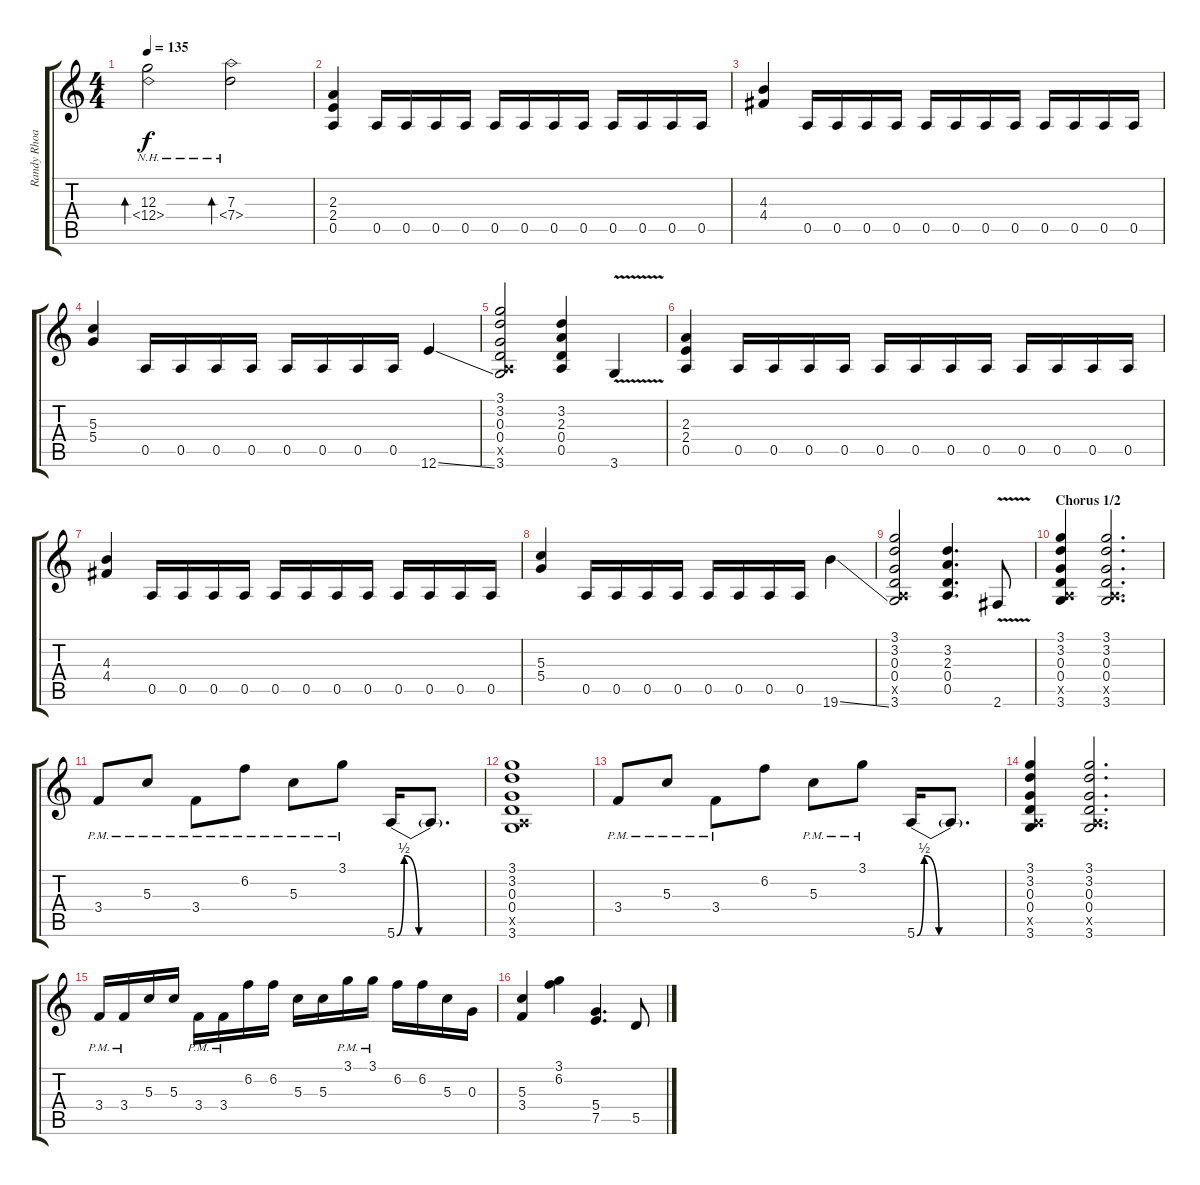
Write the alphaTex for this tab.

\track ("Randy Rhoads (Guitar 1)" "Randy Rhoa") {instrument distortionguitar}
\staff {score tabs}
\tuning (E4 B3 G3 D3 A2 E2) {hide}
\ts (4 4)
\tempo 135
\clef g2
\ks c
(12.3 12.4{nh}).2{bd 120 dy f} (7.3 7.4{nh}).2{bd 120} |
(2.3 2.4 0.5).4 0.5.16 0.5.16 0.5.16 0.5.16 0.5.16 0.5.16 0.5.16 0.5.16 0.5.16 0.5.16 0.5.16 0.5.16 |
(4.3 4.4).4 0.5.16 0.5.16 0.5.16 0.5.16 0.5.16 0.5.16 0.5.16 0.5.16 0.5.16 0.5.16 0.5.16 0.5.16 |
(5.3 5.4).4 0.5.16 0.5.16 0.5.16 0.5.16 0.5.16 0.5.16 0.5.16 0.5.16 12.6{ss}.4 |
(3.1 3.2 0.3 0.4 0.5{x} 3.6).2 (3.2 2.3 0.4 0.5).4 3.6{v}.4 |
(2.3 2.4 0.5).4 0.5.16 0.5.16 0.5.16 0.5.16 0.5.16 0.5.16 0.5.16 0.5.16 0.5.16 0.5.16 0.5.16 0.5.16 |
(4.3 4.4).4 0.5.16 0.5.16 0.5.16 0.5.16 0.5.16 0.5.16 0.5.16 0.5.16 0.5.16 0.5.16 0.5.16 0.5.16 |
(5.3 5.4).4 0.5.16 0.5.16 0.5.16 0.5.16 0.5.16 0.5.16 0.5.16 0.5.16 19.6{ss}.4 |
(3.1 3.2 0.3 0.4 0.5{x} 3.6).2 (3.2 2.3 0.4 0.5).4{d} 2.6{v}.8 |
\section ("" "Chorus 1/2")
(3.1 3.2 0.3 0.4 0.5{x} 3.6).4 (3.1 3.2 0.3 0.4 0.5{x} 3.6).2{d} |
3.4{pm}.8 5.3{pm}.8 3.4{pm}.8 6.2{pm}.8 5.3{pm}.8 3.1{pm}.8 5.6{be (custom 0 0 5 2 15 0 30 0 45 0 60 0)}.16 5.6{t}.8{d} |
(3.1 3.2 0.3 0.4 0.5{x} 3.6).1 |
3.4{pm}.8 5.3{pm}.8 3.4{pm}.8 6.2.8 5.3{pm}.8 3.1{pm}.8 5.6{be (custom 0 0 5 2 15 0 30 0 45 0 60 0)}.16 5.6{t}.8{d} |
(3.1 3.2 0.3 0.4 0.5{x} 3.6).4 (3.1 3.2 0.3 0.4 0.5{x} 3.6).2{d} |
3.4{pm}.16 3.4{pm}.16 5.3.16 5.3.16 3.4{pm}.16 3.4{pm}.16 6.2.16 6.2.16 5.3.16 5.3.16 3.1{pm}.16 3.1{pm}.16 6.2.16 6.2.16 5.3.16 0.3.16 |
(5.3 3.4).4 (3.1 6.2).4 (5.4 7.5).4{d} 5.5.8
